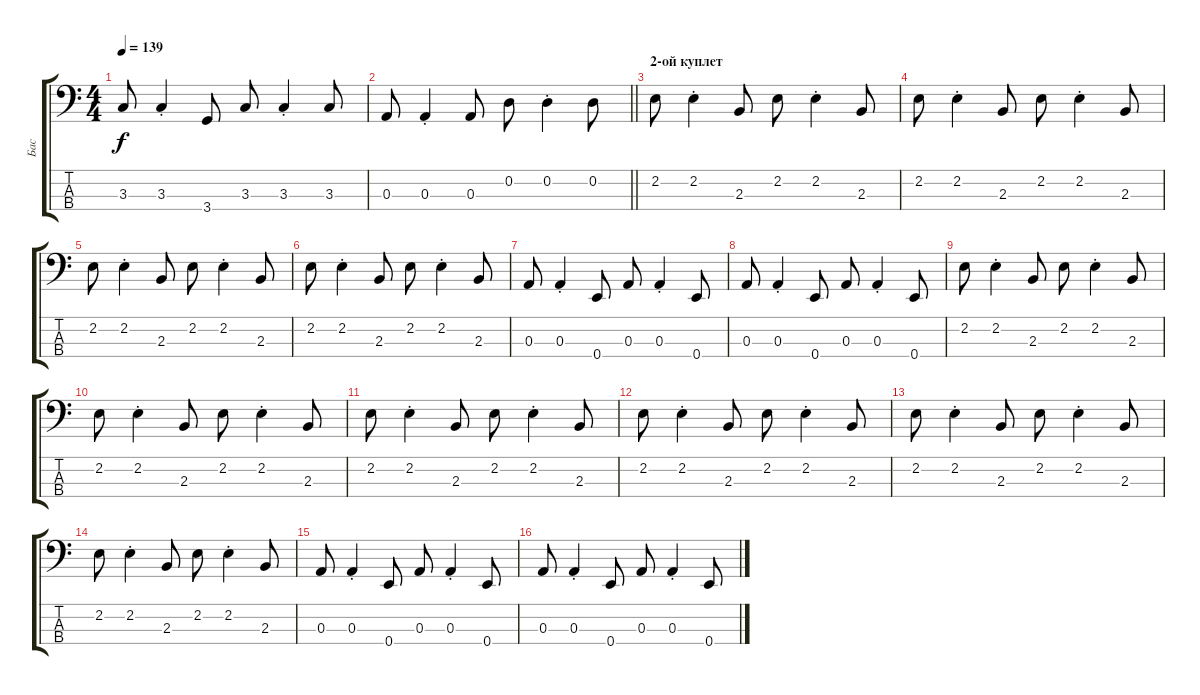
\track ("Бас" "Бас") {instrument electricbassfinger}
\staff {score tabs}
\tuning (G2 D2 A1 E1) {hide}
\ts (4 4)
\tempo 139
\clef f4
\ks c
3.3.8{dy f} 3.3{st}.4 3.4.8 3.3.8 3.3{st}.4 3.3.8 |
\barLineRight lightlight
0.3.8 0.3{st}.4 0.3.8 0.2.8 0.2{st}.4 0.2.8 |
\section ("" "2-ой куплет")
2.2.8 2.2{st}.4 2.3.8 2.2.8 2.2{st}.4 2.3.8 |
2.2.8 2.2{st}.4 2.3.8 2.2.8 2.2{st}.4 2.3.8 |
2.2.8 2.2{st}.4 2.3.8 2.2.8 2.2{st}.4 2.3.8 |
2.2.8 2.2{st}.4 2.3.8 2.2.8 2.2{st}.4 2.3.8 |
0.3.8 0.3{st}.4 0.4.8 0.3.8 0.3{st}.4 0.4.8 |
0.3.8 0.3{st}.4 0.4.8 0.3.8 0.3{st}.4 0.4.8 |
2.2.8 2.2{st}.4 2.3.8 2.2.8 2.2{st}.4 2.3.8 |
2.2.8 2.2{st}.4 2.3.8 2.2.8 2.2{st}.4 2.3.8 |
2.2.8 2.2{st}.4 2.3.8 2.2.8 2.2{st}.4 2.3.8 |
2.2.8 2.2{st}.4 2.3.8 2.2.8 2.2{st}.4 2.3.8 |
2.2.8 2.2{st}.4 2.3.8 2.2.8 2.2{st}.4 2.3.8 |
2.2.8 2.2{st}.4 2.3.8 2.2.8 2.2{st}.4 2.3.8 |
0.3.8 0.3{st}.4 0.4.8 0.3.8 0.3{st}.4 0.4.8 |
0.3.8 0.3{st}.4 0.4.8 0.3.8 0.3{st}.4 0.4.8
